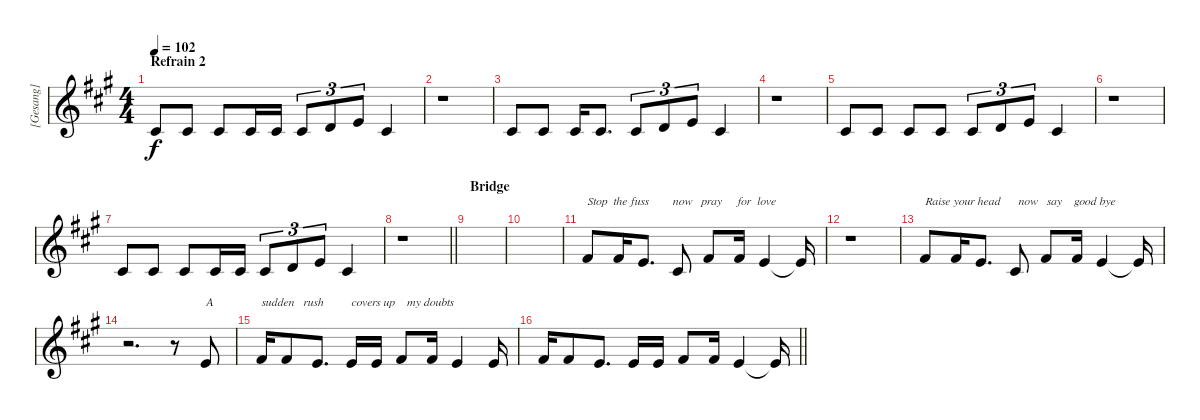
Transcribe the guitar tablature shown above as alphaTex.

\track ("[Gesang]" "[Gesang]") {instrument altosax}
\staff {score}
\tuning (E4 B3 G3 D3 A2 E2) {hide}
\ts (4 4)
\section ("" "Refrain 2")
\tempo 102
\clef g2
\ks f#minor
2.2.8{dy f volume 14} 2.2.8 2.2.8 2.2.16 2.2.16 2.2.8{tu (3 2)} 3.2.8{tu (3 2)} 5.2.8{tu (3 2)} 2.2.4 |
r.1 |
2.2.8 2.2.8 2.2.16 2.2.8{d} 2.2.8{tu (3 2)} 3.2.8{tu (3 2)} 5.2.8{tu (3 2)} 2.2.4 |
r.1 |
2.2.8 2.2.8 2.2.8 2.2.8 2.2.8{tu (3 2)} 3.2.8{tu (3 2)} 5.2.8{tu (3 2)} 2.2.4 |
r.1 |
2.2.8 2.2.8 2.2.8 2.2.16 2.2.16 2.2.8{tu (3 2)} 3.2.8{tu (3 2)} 5.2.8{tu (3 2)} 2.2.4 |
\barLineRight lightlight
r.1 |
\section ("" "Bridge")
|
|
7.2.8{txt "Stop  the fuss        now   pray     for  love"} 7.2.16 5.2.8{d} 2.2.8 7.2.8 7.2.16 5.2.4 5.2{t}.16 |
r.1 |
7.2.8{txt "Raise your head      now   say    good bye"} 7.2.16 5.2.8{d} 2.2.8 7.2.8 7.2.16 5.2.4 5.2{t}.16 |
r.2{d} r.8 9.3.8{txt "A"} |
7.2.16{txt "sudden   rush"} 7.2.8 5.2.8{d} 5.2.16{txt "covers up    my doubts "} 5.2.16 7.2.8 7.2.16 5.2.4 5.2.16 |
\barLineRight lightlight
7.2.16 7.2.8 5.2.8{d} 5.2.16 5.2.16 7.2.8 7.2.16 5.2.4 5.2{t}.16
